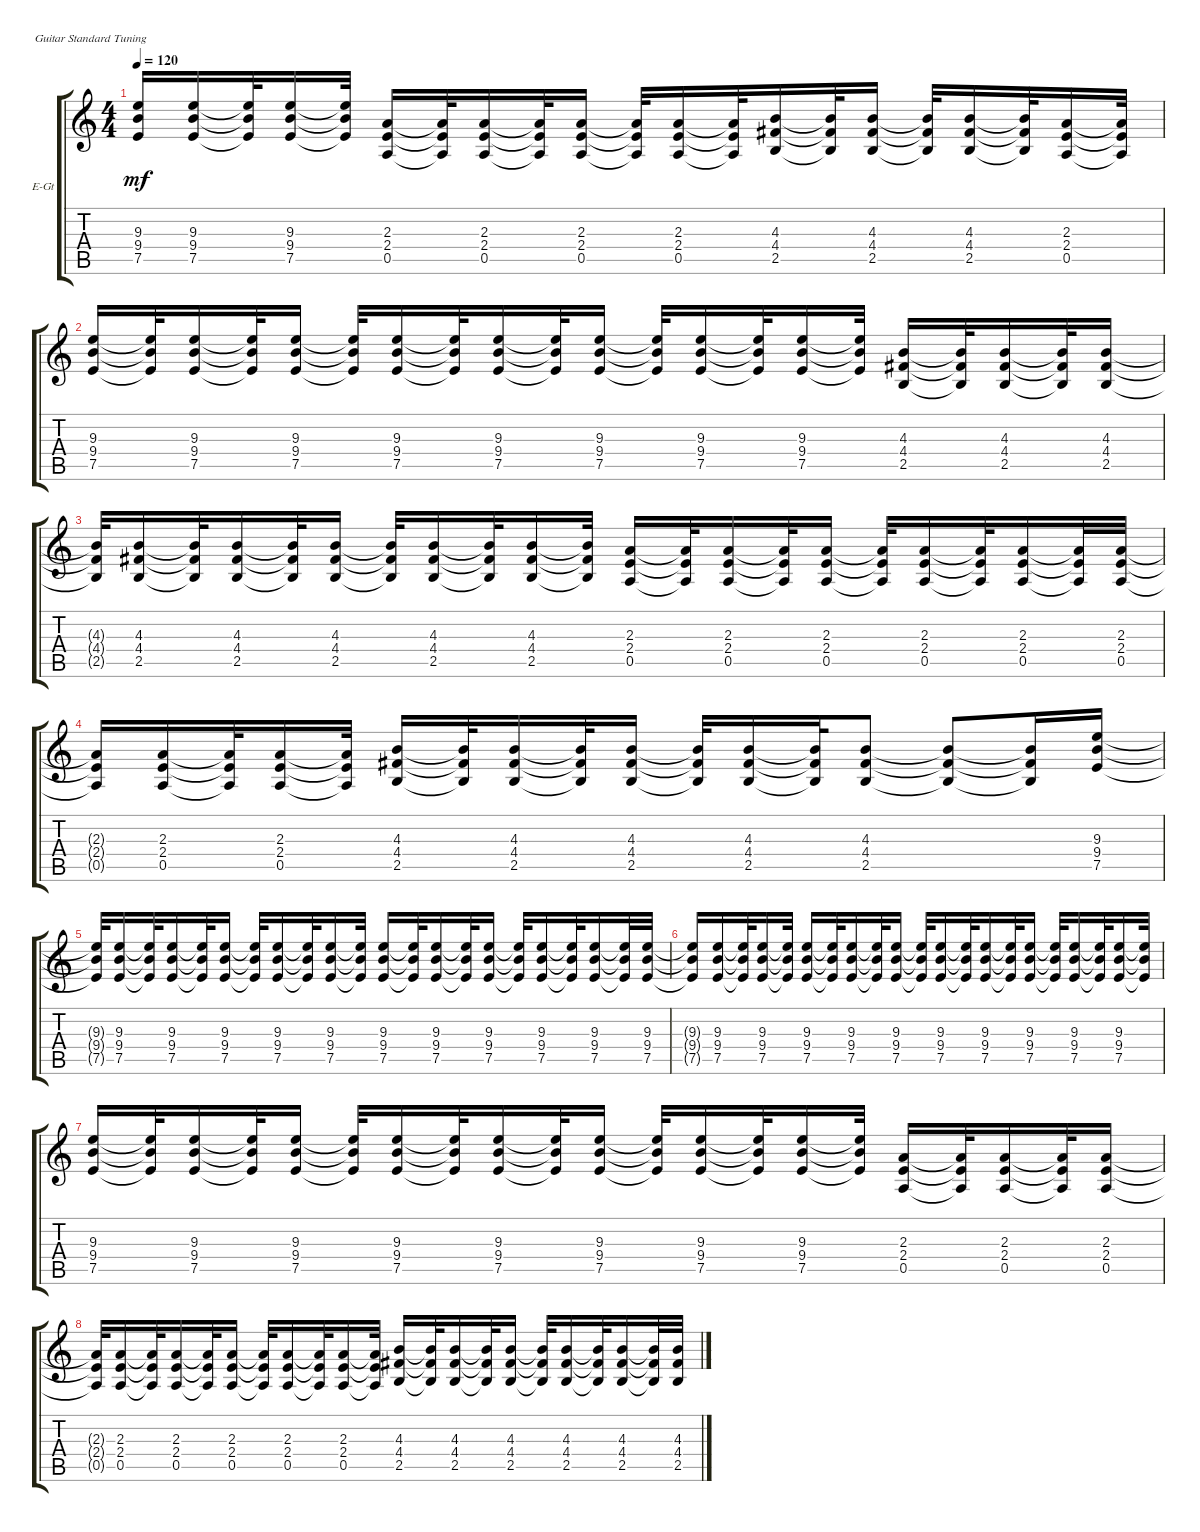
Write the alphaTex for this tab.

\defaultSystemsLayout 4
\bracketExtendMode groupsimilarinstruments
\firstSystemTrackNameOrientation horizontal
\otherSystemsTrackNameOrientation horizontal
\track ("Electric Guitar" "E-Gt") {instrument distortionguitar}
\staff {score tabs}
\tuning (E4 B3 G3 D3 A2 E2)
\ts (4 4)
\tempo 120
\clef g2
\ks c
(9.3{t} 9.4{t} 7.5{t}).16{dy mf} (9.3 9.4 7.5).16 (9.3{t} 9.4{t} 7.5{t}).32 (9.3 9.4 7.5).16 (9.3{t} 9.4{t} 7.5{t}).32 (2.3 2.4 0.5).16 (2.3{t} 2.4{t} 0.5{t}).32 (2.3 2.4 0.5).16 (2.3{t} 2.4{t} 0.5{t}).32 (2.3 2.4 0.5).16 (2.3{t} 2.4{t} 0.5{t}).32 (2.3 2.4 0.5).16 (2.3{t} 2.4{t} 0.5{t}).32 (4.3 4.4 2.5).16 (4.3{t} 4.4{t} 2.5{t}).32 (4.3 4.4 2.5).16 (4.3{t} 4.4{t} 2.5{t}).32 (4.3 4.4 2.5).16 (4.3{t} 4.4{t} 2.5{t}).32 (0.5 2.4 2.3).16 (0.5{t} 2.4{t} 2.3{t}).32 |
(9.3 9.4 7.5).16 (9.3{t} 9.4{t} 7.5{t}).32 (9.3 9.4 7.5).16 (9.3{t} 9.4{t} 7.5{t}).32 (9.3 9.4 7.5).16 (9.3{t} 9.4{t} 7.5{t}).32 (9.3 9.4 7.5).16 (9.3{t} 9.4{t} 7.5{t}).32 (9.3 9.4 7.5).16 (9.3{t} 9.4{t} 7.5{t}).32 (9.3 9.4 7.5).16 (9.3{t} 9.4{t} 7.5{t}).32 (9.3 9.4 7.5).16 (9.3{t} 9.4{t} 7.5{t}).32 (9.3 9.4 7.5).16 (9.3{t} 9.4{t} 7.5{t}).32 (4.3 4.4 2.5).16 (4.3{t} 4.4{t} 2.5{t}).32 (4.3 4.4 2.5).16 (4.3{t} 4.4{t} 2.5{t}).32 (4.3 4.4 2.5).16 |
(2.5{t} 4.4{t} 4.3{t}).32 (4.3 4.4 2.5).16 (4.3{t} 4.4{t} 2.5{t}).32 (4.3 4.4 2.5).16 (4.3{t} 4.4{t} 2.5{t}).32 (4.3 4.4 2.5).16 (4.3{t} 4.4{t} 2.5{t}).32 (4.3 4.4 2.5).16 (4.3{t} 4.4{t} 2.5{t}).32 (4.3 4.4 2.5).16 (4.3{t} 4.4{t} 2.5{t}).32 (0.5 2.4 2.3).16 (0.5{t} 2.4{t} 2.3{t}).32 (0.5 2.4 2.3).16 (0.5{t} 2.4{t} 2.3{t}).32 (0.5 2.4 2.3).16 (0.5{t} 2.4{t} 2.3{t}).32 (0.5 2.4 2.3).16 (0.5{t} 2.4{t} 2.3{t}).32 (0.5 2.4 2.3).16 (0.5{t} 2.4{t} 2.3{t}).32 (0.5 2.4 2.3).32 |
(0.5{t} 2.4{t} 2.3{t}).16 (0.5 2.4 2.3).16 (0.5{t} 2.4{t} 2.3{t}).32 (0.5 2.4 2.3).16 (0.5{t} 2.4{t} 2.3{t}).32 (4.3 4.4 2.5).16 (4.3{t} 4.4{t} 2.5{t}).32 (4.3 4.4 2.5).16 (4.3{t} 4.4{t} 2.5{t}).32 (4.3 4.4 2.5).16 (4.3{t} 4.4{t} 2.5{t}).32 (4.3 4.4 2.5).16 (4.3{t} 4.4{t} 2.5{t}).32 (4.4 4.3 2.5).8 (4.4{t} 4.3{t} 2.5{t}).8 (4.4{t} 4.3{t} 2.5{t}).16 (7.5 9.4 9.3).16 |
(7.5{t} 9.4{t} 9.3{t}).32 (7.5 9.4 9.3).16 (7.5{t} 9.4{t} 9.3{t}).32 (7.5 9.4 9.3).16 (7.5{t} 9.4{t} 9.3{t}).32 (7.5 9.4 9.3).16 (7.5{t} 9.4{t} 9.3{t}).32 (7.5 9.4 9.3).16 (7.5{t} 9.4{t} 9.3{t}).32 (7.5 9.4 9.3).16 (7.5{t} 9.4{t} 9.3{t}).32 (7.5 9.4 9.3).16 (7.5{t} 9.4{t} 9.3{t}).32 (7.5 9.4 9.3).16 (7.5{t} 9.4{t} 9.3{t}).32 (7.5 9.4 9.3).16 (7.5{t} 9.4{t} 9.3{t}).32 (7.5 9.4 9.3).16 (7.5{t} 9.4{t} 9.3{t}).32 (7.5 9.4 9.3).16 (7.5{t} 9.4{t} 9.3{t}).32 (7.5 9.4 9.3).32 |
(7.5{t} 9.4{t} 9.3{t}).16 (9.3 9.4 7.5).16 (9.3{t} 9.4{t} 7.5{t}).32 (9.3 9.4 7.5).16 (9.3{t} 9.4{t} 7.5{t}).32 (7.5 9.4 9.3).16 (7.5{t} 9.4{t} 9.3{t}).32 (7.5 9.4 9.3).16 (7.5{t} 9.4{t} 9.3{t}).32 (7.5 9.4 9.3).16 (7.5{t} 9.4{t} 9.3{t}).32 (7.5 9.4 9.3).16 (7.5{t} 9.4{t} 9.3{t}).32 (7.5 9.4 9.3).16 (7.5{t} 9.4{t} 9.3{t}).32 (7.5 9.4 9.3).16 (7.5{t} 9.4{t} 9.3{t}).32 (7.5 9.4 9.3).16 (7.5{t} 9.4{t} 9.3{t}).32 (7.5 9.4 9.3).16 (7.5{t} 9.4{t} 9.3{t}).32 |
(7.5 9.4 9.3).16 (9.3{t} 7.5{t} 9.4{t}).32 (7.5 9.4 9.3).16 (9.3{t} 7.5{t} 9.4{t}).32 (7.5 9.4 9.3).16 (9.3{t} 7.5{t} 9.4{t}).32 (7.5 9.4 9.3).16 (9.3{t} 7.5{t} 9.4{t}).32 (7.5 9.4 9.3).16 (9.3{t} 7.5{t} 9.4{t}).32 (7.5 9.4 9.3).16 (9.3{t} 7.5{t} 9.4{t}).32 (7.5 9.4 9.3).16 (7.5{t} 9.4{t} 9.3{t}).32 (7.5 9.4 9.3).16 (7.5{t} 9.4{t} 9.3{t}).32 (2.3 0.5 2.4).16 (2.3{t} 0.5{t} 2.4{t}).32 (2.3 0.5 2.4).16 (2.3{t} 0.5{t} 2.4{t}).32 (2.3 0.5 2.4).16 |
(2.3{t} 0.5{t} 2.4{t}).32 (2.3 0.5 2.4).16 (2.3{t} 0.5{t} 2.4{t}).32 (2.3 0.5 2.4).16 (2.3{t} 0.5{t} 2.4{t}).32 (2.3 0.5 2.4).16 (2.3{t} 0.5{t} 2.4{t}).32 (2.3 0.5 2.4).16 (2.3{t} 0.5{t} 2.4{t}).32 (2.3 0.5 2.4).16 (2.3{t} 0.5{t} 2.4{t}).32 (2.5 4.4 4.3).16 (2.5{t} 4.4{t} 4.3{t}).32 (2.5 4.4 4.3).16 (2.5{t} 4.4{t} 4.3{t}).32 (2.5 4.4 4.3).16 (2.5{t} 4.4{t} 4.3{t}).32 (2.5 4.4 4.3).16 (2.5{t} 4.4{t} 4.3{t}).32 (2.5 4.4 4.3).16 (2.5{t} 4.4{t} 4.3{t}).32 (2.5 4.4 4.3).32
